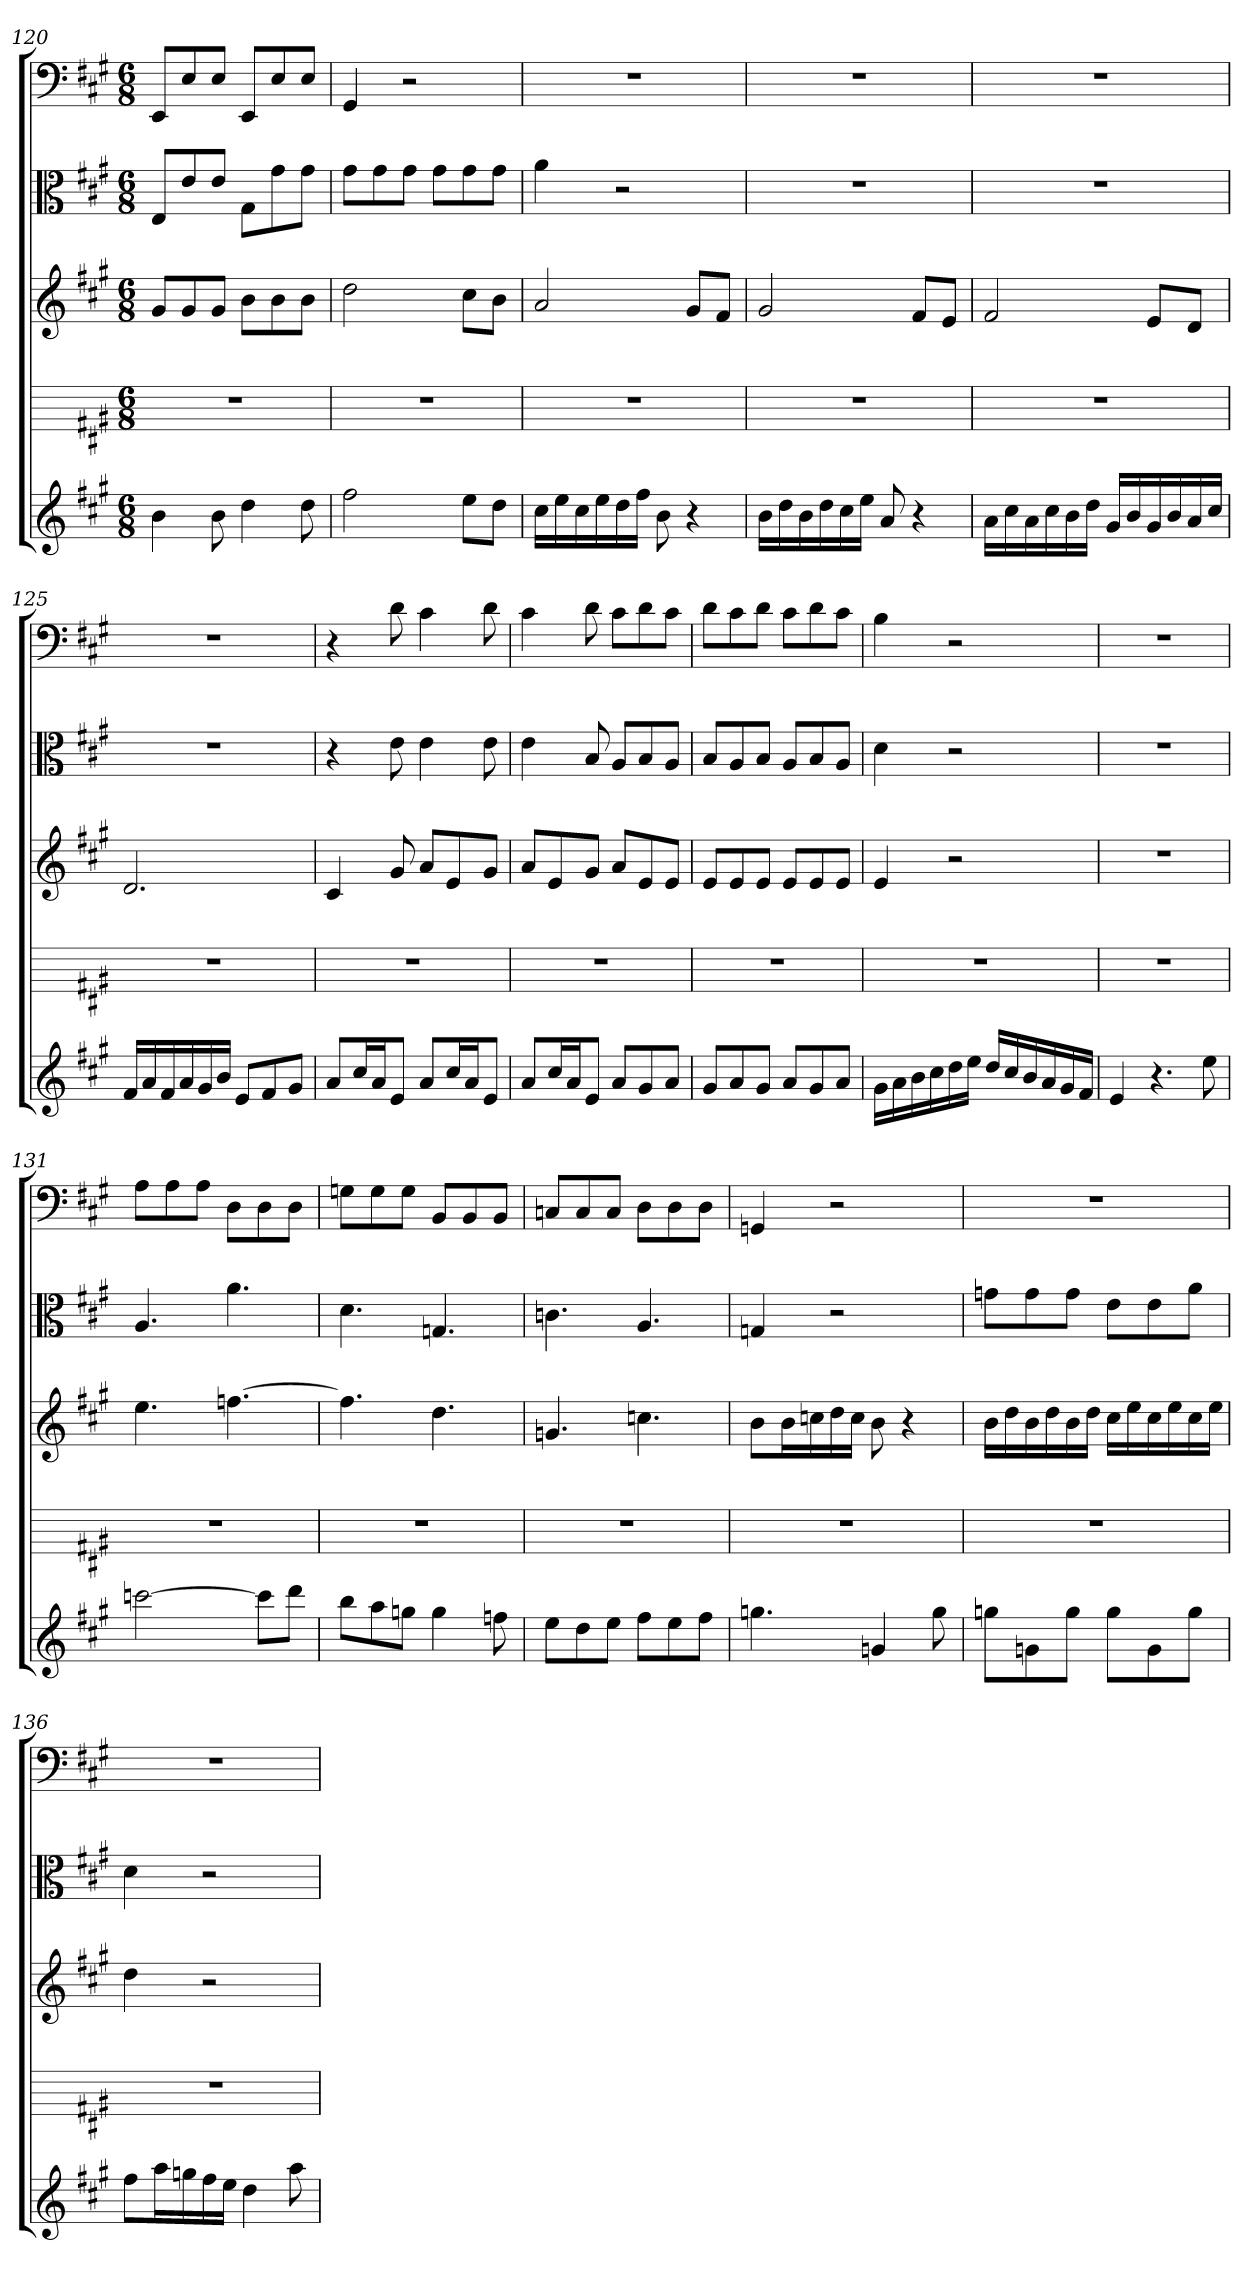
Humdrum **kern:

**kern	**kern	**kern	**kern	**kern
*part5	*part4	*part3	*part2	*part1
*staff5	*staff4	*staff3	*staff2	*staff1
*	*	*	*clefC3	*clefF4
*k[f#c#g#]	*k[f#c#g#]	*k[f#c#g#]	*k[f#c#g#]	*k[f#c#g#]
*A:	*A:	*A:	*A:	*A:
*M6/8	*M6/8	*M6/8	*M6/8	*M6/8
=120	=120	=120	=120	=120
4b	2.r	8g#L	8E/L	8EE/L
.	.	8g#	8e/	8E/
8b	.	8g#J	8e/J	8E/J
4dd	.	8bL	8G#\L	8EE/L
.	.	8b	8g#\	8E/
8dd	.	8bJ	8g#\J	8E/J
=121	=121	=121	=121	=121
2ff#	2.r	2dd	8g#\L	4GG#
.	.	.	8g#\	.
.	.	.	8g#\J	2r
.	.	.	8g#\L	.
8eeL	.	8cc#L	8g#\	.
8ddJ	.	8bJ	8g#\J	.
=122	=122	=122	=122	=122
16cc#LL	2.r	2a	4a	2.r
16ee	.	.	.	.
16cc#	.	.	.	.
16ee	.	.	.	.
16dd	.	.	2r	.
16ff#JJ	.	.	.	.
8b	.	.	.	.
4r	.	8g#L	.	.
.	.	8f#J	.	.
=123	=123	=123	=123	=123
16bLL	2.r	2g#	2.r	2.r
16dd	.	.	.	.
16b	.	.	.	.
16dd	.	.	.	.
16cc#	.	.	.	.
16eeJJ	.	.	.	.
8a	.	.	.	.
4r	.	8f#L	.	.
.	.	8eJ	.	.
=124	=124	=124	=124	=124
16aLL	2.r	2f#	2.r	2.r
16cc#	.	.	.	.
16a	.	.	.	.
16cc#	.	.	.	.
16b	.	.	.	.
16ddJJ	.	.	.	.
16g#LL	.	.	.	.
16b	.	.	.	.
16g#	.	8eL	.	.
16b	.	.	.	.
16a	.	8dJ	.	.
16cc#JJ	.	.	.	.
=125	=125	=125	=125	=125
16f#LL	2.r	2.d	2.r	2.r
16a	.	.	.	.
16f#	.	.	.	.
16a	.	.	.	.
16g#	.	.	.	.
16bJJ	.	.	.	.
8eL	.	.	.	.
8f#	.	.	.	.
8g#J	.	.	.	.
=126	=126	=126	=126	=126
8aL	2.r	4c#	4r	4r
16cc#L	.	.	.	.
16aJ	.	.	.	.
8eJ	.	8g#	8e	8d
8aL	.	8aL	4e	4c#
16cc#L	.	8e	.	.
16aJ	.	.	.	.
8eJ	.	8g#J	8e	8d
=127	=127	=127	=127	=127
8aL	2.r	8aL	4e	4c#
16cc#L	.	8e	.	.
16aJ	.	.	.	.
8eJ	.	8g#J	8B	8d
8aL	.	8aL	8A/L	8c#\L
8g#	.	8e	8B/	8d\
8aJ	.	8eJ	8A/J	8c#\J
=128	=128	=128	=128	=128
8g#L	2.r	8eL	8B/L	8d\L
8a	.	8e	8A/	8c#\
8g#J	.	8eJ	8B/J	8d\J
8aL	.	8eL	8A/L	8c#\L
8g#	.	8e	8B/	8d\
8aJ	.	8eJ	8A/J	8c#\J
=129	=129	=129	=129	=129
16g#LL	2.r	4e	4d	4B
16a	.	.	.	.
16b	.	.	.	.
16cc#	.	.	.	.
16dd	.	2r	2r	2r
16eeJJ	.	.	.	.
16ddLL	.	.	.	.
16cc#	.	.	.	.
16b	.	.	.	.
16a	.	.	.	.
16g#	.	.	.	.
16f#JJ	.	.	.	.
=130	=130	=130	=130	=130
4e	2.r	2.r	2.r	2.r
4.r	.	.	.	.
8ee	.	.	.	.
=131	=131	=131	=131	=131
[2cccn	2.r	4.ee	4.A	8A\L
.	.	.	.	8A\
.	.	.	.	8A\J
.	.	[4.ffn	4.a	8D\L
8cccL]	.	.	.	8D\
8dddJ	.	.	.	8D\J
=132	=132	=132	=132	=132
8bbL	2.r	4.ff]	4.d	8Gn\L
8aa	.	.	.	8G\
8ggnJ	.	.	.	8G\J
4gg	.	4.dd	4.Gn	8BB/L
.	.	.	.	8BB/
8ffn	.	.	.	8BB/J
=133	=133	=133	=133	=133
8eeL	2.r	4.gn	4.cn	8Cn/L
8dd	.	.	.	8C/
8eeJ	.	.	.	8C/J
8ff#L	.	4.ccn	4.A	8D\L
8ee	.	.	.	8D\
8ff#J	.	.	.	8D\J
=134	=134	=134	=134	=134
4.ggn	2.r	8bL	4Gn	4GGn
.	.	16bL	.	.
.	.	16ccn	.	.
.	.	16dd	2r	2r
.	.	16ccJJ	.	.
4gn	.	8b	.	.
.	.	4r	.	.
8gg	.	.	.	.
=135	=135	=135	=135	=135
8ggnL	2.r	16bLL	8gn\L	2.r
.	.	16dd	.	.
8gn	.	16b	8g\	.
.	.	16dd	.	.
8ggJ	.	16b	8g\J	.
.	.	16ddJJ	.	.
8ggL	.	16cc#LL	8e\L	.
.	.	16ee	.	.
8g	.	16cc#	8e\	.
.	.	16ee	.	.
8ggJ	.	16cc#	8a\J	.
.	.	16eeJJ	.	.
=136	=136	=136	=136	=136
8ff#L	2.r	4dd	4d	2.r
16aaL	.	.	.	.
16ggn	.	.	.	.
16ff#	.	2r	2r	.
16eeJJ	.	.	.	.
4dd	.	.	.	.
8aa	.	.	.	.
=	=	=	=	=
*-	*-	*-	*-	*-
